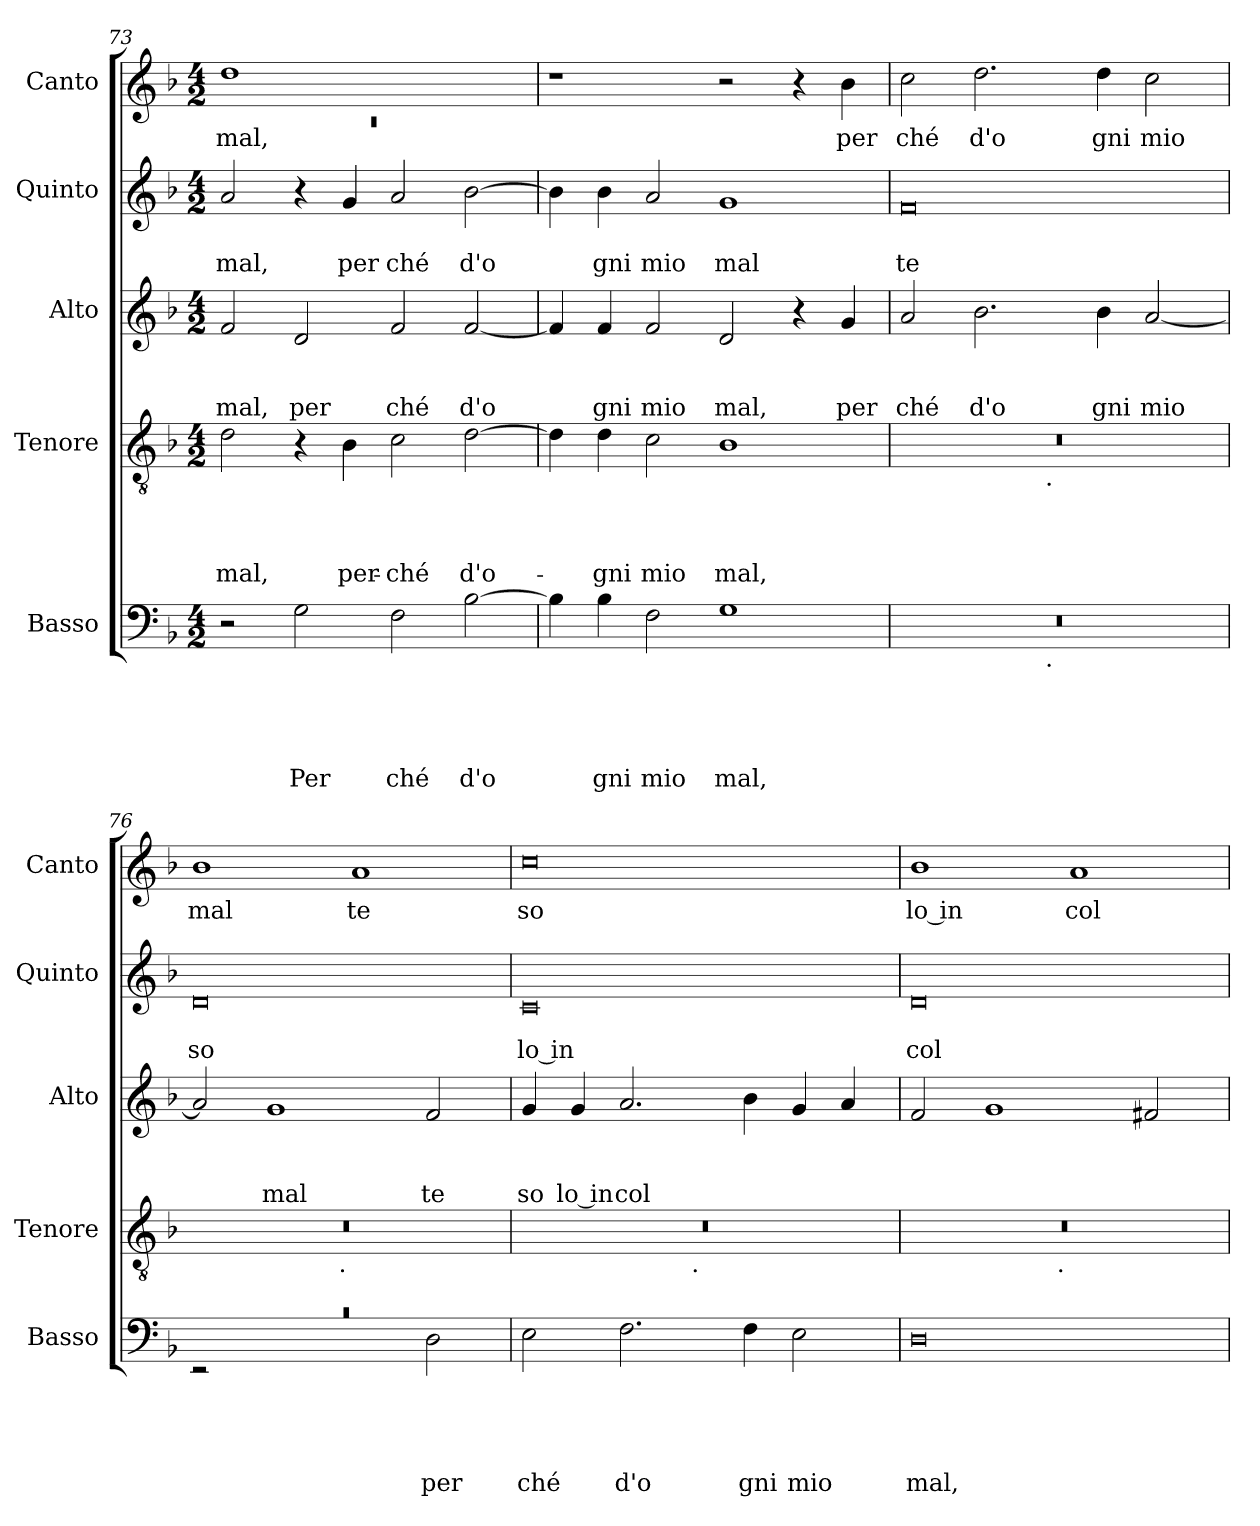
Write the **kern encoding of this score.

**kern	**text	**text	**text	**text	**text	**kern	**text	**text	**text	**text	**kern	**text	**text	**text	**kern	**text	**text	**kern	**text
*part5	*part5	*part5	*part5	*part5	*part5	*part4	*part4	*part4	*part4	*part4	*part3	*part3	*part3	*part3	*part2	*part2	*part2	*part1	*part1
*staff5	*staff5	*staff5	*staff5	*staff5	*staff5	*staff4	*staff4	*staff4	*staff4	*staff4	*staff3	*staff3	*staff3	*staff3	*staff2	*staff2	*staff2	*staff1	*staff1
*I"Basso	*	*	*	*	*	*I"Tenore	*	*	*	*	*I"Alto	*	*	*	*I"Quinto	*	*	*I"Canto	*
*I'Basso	*	*	*	*	*	*I'Tenore	*	*	*	*	*I'Alto	*	*	*	*I'Quinto	*	*	*I'Canto	*
*clefF4	*	*	*	*	*	*clefGv2	*	*	*	*	*clefG2	*	*	*	*clefG2	*	*	*clefG2	*
*	*	*	*	*	*	*	*	*	*	*	*	*	*	*	*	*	*	*ITrd1c2	*
*k[b-]	*	*	*	*	*	*k[b-]	*	*	*	*	*k[b-]	*	*	*	*k[b-]	*	*	*k[b-e-a-]	*
*F:	*	*	*	*	*	*F:	*	*	*	*	*F:	*	*	*	*F:	*	*	*E-:	*
*M4/2	*	*	*	*	*	*M4/2	*	*	*	*	*M4/2	*	*	*	*M4/2	*	*	*M4/2	*
=73	=73	=73	=73	=73	=73	=73	=73	=73	=73	=73	=73	=73	=73	=73	=73	=73	=73	=73	=73
*	*	*	*	*	*	*	*	*	*	*	*	*	*	*	*	*	*	*^	*
!	!	!	!	!	!	!	!	!	!	!LO:LY:b	!	!	!	!LO:LY:b	!	!	!LO:LY:b	!	!LO:N:vis=1	!LO:LY:b
2r	.	.	.	.	.	2d\	.	.	.	mal,	2f/	.	.	mal,	2a/	.	mal,	1cc	0rc	mal,
!	!	!	!	!	!LO:LY:b	!	!	!	!	!	!	!	!	!LO:LY:b	!	!	!	!	!	!
2G\	.	.	.	.	Per	4r	.	.	.	.	2d/	.	.	per	4r	.	.	.	.	.
!	!	!	!	!	!	!	!	!	!	!LO:LY:b	!	!	!	!	!	!	!LO:LY:b	!	!	!
.	.	.	.	.	.	4B-\	.	.	.	per-	.	.	.	.	4g/	.	per	.	.	.
!	!	!	!	!	!LO:LY:b	!	!	!	!	!LO:LY:b	!	!	!	!LO:LY:b	!	!	!LO:LY:b	!	!	!
2F\	.	.	.	.	ché	2c\	.	.	.	-ché	2f/	.	.	ché	2a/	.	ché	1ryy	.	.
!	!	!	!	!	!LO:LY:b	!	!	!	!	!LO:LY:b	!	!	!	!LO:LY:b	!	!	!LO:LY:b	!	!	!
[>2B-\	.	.	.	.	d'o	[>2d\	.	.	.	d'o-	[<2f/	.	.	d'o	[>2b-\	.	d'o	.	.	.
*	*	*	*	*	*	*	*	*	*	*	*	*	*	*	*	*	*	*v	*v	*
=74	=74	=74	=74	=74	=74	=74	=74	=74	=74	=74	=74	=74	=74	=74	=74	=74	=74	=74	=74
4B-\]	.	.	.	.	.	4d\]	.	.	.	.	4f/]	.	.	.	4b-\]	.	.	1r	.
!	!	!	!	!	!LO:LY:b	!	!	!	!	!LO:LY:b	!	!	!	!LO:LY:b	!	!	!LO:LY:b	!	!
4B-\	.	.	.	.	gni	4d\	.	.	.	-gni	4f/	.	.	gni	4b-\	.	gni	.	.
!	!	!	!	!	!LO:LY:b	!	!	!	!	!LO:LY:b	!	!	!	!LO:LY:b	!	!	!LO:LY:b	!	!
2F\	.	.	.	.	mio	2c\	.	.	.	mio	2f/	.	.	mio	2a/	.	mio	.	.
!	!	!	!	!	!LO:LY:b	!	!	!	!	!LO:LY:b	!	!	!	!LO:LY:b	!	!	!LO:LY:b	!	!
1G	.	.	.	.	mal,	1B-	.	.	.	mal,	2d/	.	.	mal,	1g	.	mal	2r	.
.	.	.	.	.	.	.	.	.	.	.	4r	.	.	.	.	.	.	4r	.
!	!	!	!	!	!	!	!	!	!	!	!	!	!	!LO:LY:b	!	!	!	!	!LO:LY:b
.	.	.	.	.	.	.	.	.	.	.	4g/	.	.	per	.	.	.	4a-\	per
=75	=75	=75	=75	=75	=75	=75	=75	=75	=75	=75	=75	=75	=75	=75	=75	=75	=75	=75	=75
!	!	!	!	!	!	!	!	!	!	!	!	!	!	!LO:LY:b	!	!	!LO:LY:b	!	!LO:LY:b
*^	*	*	*	*	*	*^	*	*	*	*	*	*	*	*	*	*	*	*	*
0r	2ryy	.	.	.	.	.	0r	2ryy	.	.	.	.	2a/	.	.	ché	0f	.	te	2b-\	ché
!	!	!	!	!	!	!	!	!	!	!	!	!	!	!	!	!LO:LY:b	!	!	!	!	!LO:LY:b
.	4...ryy	.	.	.	.	.	.	4...ryy	.	.	.	.	2.b-\	.	.	d'o	.	.	.	2.cc\	d'o
!	!	!	!	!	!	!	!	!LO:TX:b:t=.	!	!	!	!	!	!	!	!	!	!	!	!	!
!	!LO:TX:b:t=.	!	!	!	!	!	!	!	!	!	!	!	!	!	!	!	!	!	!	!	!
.	1ryy	.	.	.	.	.	.	1ryy	.	.	.	.	.	.	.	.	.	.	.	.	.
!	!	!	!	!	!	!	!	!	!	!	!	!	!	!	!	!LO:LY:b	!	!	!	!	!LO:LY:b
.	.	.	.	.	.	.	.	.	.	.	.	.	4b-\	.	.	gni	.	.	.	4cc\	gni
!	!	!	!	!	!	!	!	!	!	!	!	!	!	!	!	!LO:LY:b	!	!	!	!	!LO:LY:b
.	.	.	.	.	.	.	.	.	.	.	.	.	[<2a/	.	.	mio	.	.	.	2b-\	mio
.	32ryy	.	.	.	.	.	.	32ryy	.	.	.	.	.	.	.	.	.	.	.	.	.
=76	=76	=76	=76	=76	=76	=76	=76	=76	=76	=76	=76	=76	=76	=76	=76	=76	=76	=76	=76	=76	=76
!LO:N:vis=1	!	!	!	!	!	!	!	!	!	!	!	!	!	!	!	!	!	!	!LO:LY:b	!	!LO:LY:b
0rc	2rEE	.	.	.	.	.	0r	2ryy	.	.	.	.	2a/]	.	.	.	0d	.	so	1a-	mal
!	!	!	!	!	!	!	!	!	!	!	!	!	!	!	!	!LO:LY:b	!	!	!	!	!
.	1ryy	.	.	.	.	.	.	4...ryy	.	.	.	.	1g	.	.	mal	.	.	.	.	.
!	!	!	!	!	!	!	!	!LO:TX:b:t=.	!	!	!	!	!	!	!	!	!	!	!	!	!
.	.	.	.	.	.	.	.	1ryy	.	.	.	.	.	.	.	.	.	.	.	.	.
!	!	!	!	!	!	!	!	!	!	!	!	!	!	!	!	!	!	!	!	!	!LO:LY:b
.	.	.	.	.	.	.	.	.	.	.	.	.	.	.	.	.	.	.	.	1g	te
!	!	!	!	!	!	!LO:LY:b	!	!	!	!	!	!	!	!	!	!LO:LY:b	!	!	!	!	!
.	2D\	.	.	.	.	per	.	.	.	.	.	.	2f/	.	.	te	.	.	.	.	.
.	.	.	.	.	.	.	.	32ryy	.	.	.	.	.	.	.	.	.	.	.	.	.
=77	=77	=77	=77	=77	=77	=77	=77	=77	=77	=77	=77	=77	=77	=77	=77	=77	=77	=77	=77	=77	=77
!	!	!	!	!	!	!LO:LY:b	!	!	!	!	!	!	!	!	!	!LO:LY:b	!	!	!LO:LY:b:rj	!	!LO:LY:b
*v	*v	*	*	*	*	*	*	*	*	*	*	*	*	*	*	*	*	*	*	*	*
2E\	.	.	.	.	ché	0r	2ryy	.	.	.	.	4g/	.	.	so	0c	.	lo in	0b-	so
!	!	!	!	!	!	!	!	!	!	!	!	!	!	!	!LO:LY:b:rj	!	!	!	!	!
.	.	.	.	.	.	.	.	.	.	.	.	4g/	.	.	lo in	.	.	.	.	.
!	!	!	!	!	!LO:LY:b	!	!	!	!	!	!	!	!	!	!LO:LY:b	!	!	!	!	!
2.F\	.	.	.	.	d'o	.	4...ryy	.	.	.	.	2.a/	.	.	col	.	.	.	.	.
!	!	!	!	!	!	!	!LO:TX:b:t=.	!	!	!	!	!	!	!	!	!	!	!	!	!
.	.	.	.	.	.	.	1ryy	.	.	.	.	.	.	.	.	.	.	.	.	.
!	!	!	!	!	!LO:LY:b	!	!	!	!	!	!	!	!	!	!	!	!	!	!	!
4F\	.	.	.	.	gni	.	.	.	.	.	.	4b-\	.	.	.	.	.	.	.	.
!	!	!	!	!	!LO:LY:b	!	!	!	!	!	!	!	!	!	!	!	!	!	!	!
2E\	.	.	.	.	mio	.	.	.	.	.	.	4g/	.	.	.	.	.	.	.	.
.	.	.	.	.	.	.	.	.	.	.	.	4a/	.	.	.	.	.	.	.	.
.	.	.	.	.	.	.	32ryy	.	.	.	.	.	.	.	.	.	.	.	.	.
!!LO:LB:g=z
=78	=78	=78	=78	=78	=78	=78	=78	=78	=78	=78	=78	=78	=78	=78	=78	=78	=78	=78	=78	=78
!	!	!	!	!	!LO:LY:b	!	!	!	!	!	!	!	!	!	!	!	!	!LO:LY:b	!	!LO:LY:b:rj
0D	.	.	.	.	mal,	0r	2ryy	.	.	.	.	2f/	.	.	.	0d	.	col	1a-	lo in
.	.	.	.	.	.	.	4...ryy	.	.	.	.	1g	.	.	.	.	.	.	.	.
!	!	!	!	!	!	!	!LO:TX:b:t=.	!	!	!	!	!	!	!	!	!	!	!	!	!
.	.	.	.	.	.	.	1ryy	.	.	.	.	.	.	.	.	.	.	.	.	.
!	!	!	!	!	!	!	!	!	!	!	!	!	!	!	!	!	!	!	!	!LO:LY:b
.	.	.	.	.	.	.	.	.	.	.	.	.	.	.	.	.	.	.	1g	col
.	.	.	.	.	.	.	.	.	.	.	.	2f#/	.	.	.	.	.	.	.	.
.	.	.	.	.	.	.	32ryy	.	.	.	.	.	.	.	.	.	.	.	.	.
*	*	*	*	*	*	*v	*v	*	*	*	*	*	*	*	*	*	*	*	*	*
=	=	=	=	=	=	=	=	=	=	=	=	=	=	=	=	=	=	=	=
*-	*-	*-	*-	*-	*-	*-	*-	*-	*-	*-	*-	*-	*-	*-	*-	*-	*-	*-	*-
